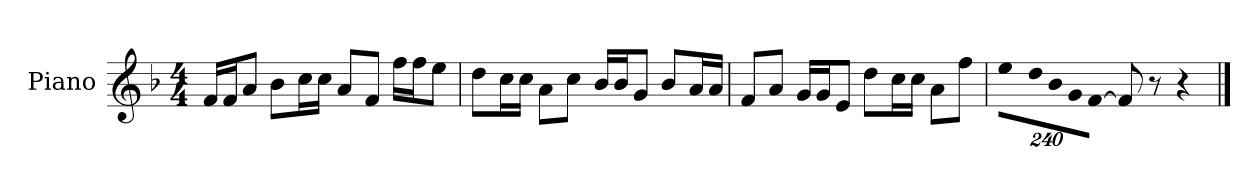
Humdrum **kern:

**kern
*part1
*staff1
*I"Piano
*I'P-no
*clefG2
*k[b-]
*M4/4
*MM90
=1
16f/LL
16f/J
8a/J
8b-\L
16cc\L
16cc\JJ
8a/L
8f/J
16ff\LL
16ff\J
8ee\J
=2
8dd\L
16cc\L
16cc\JJ
8a\L
8cc\J
16b-/LL
16b-/J
8g/J
8b-/L
16a/L
16a/JJ
=3
8f/L
8a/J
16g/LL
16g/J
8e/J
8dd\L
16cc\L
16cc\JJ
8a\L
8ff\J
=4
*Xbrackettup
!LO:N:vis=8
960%137ee\L
!LO:N:vis=16
1920%137dd\L
!LO:N:vis=16
1920%137b-\
!LO:N:vis=16
1920%137g\J
!LO:N:vis=8
[960%137f\J
8f/]
8r
4r
==
*-
